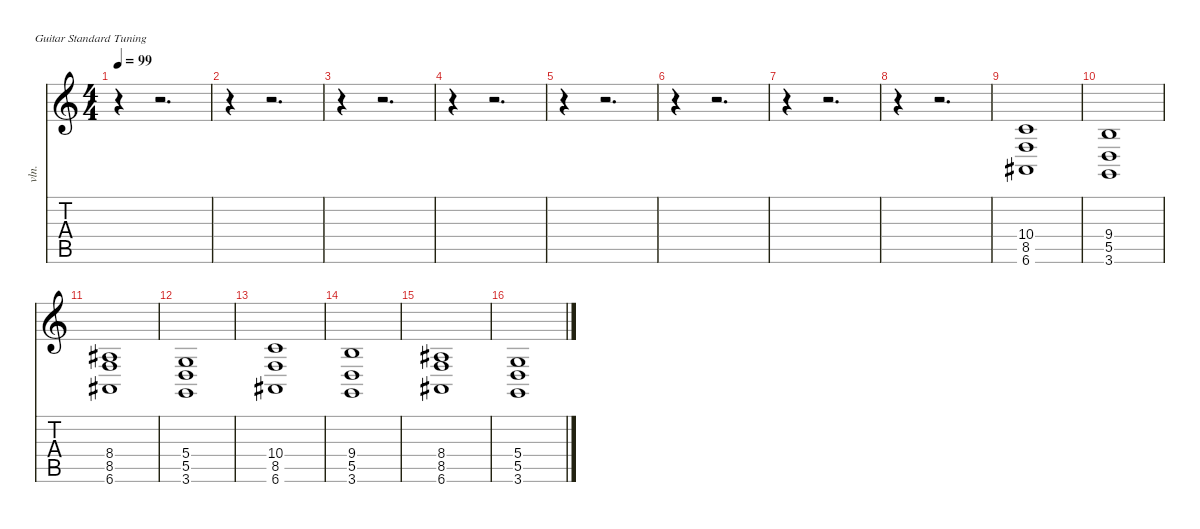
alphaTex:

\defaultSystemsLayout 4
\hideDynamics
\bracketExtendMode nobrackets
\otherSystemsTrackNameOrientation horizontal
\track ("strings" "vln.") {instrument stringensemble1}
\staff {score tabs}
\tuning (E4 B3 G3 D3 A2 E2)
\ts (4 4)
\tempo 99
\clef g2
\ks c
r.4{dy f} r.2{d} |
r.4 r.2{d} |
r.4 r.2{d} |
r.4 r.2{d} |
r.4 r.2{d} |
r.4 r.2{d} |
r.4 r.2{d} |
r.4 r.2{d} |
(10.4 8.5 6.6{acc #}).1 |
(9.4 5.5 3.6).1 |
(8.4{acc #} 8.5 6.6{acc #}).1 |
(5.4 5.5 3.6).1 |
(10.4 8.5 6.6{acc #}).1 |
(9.4 5.5 3.6).1 |
(8.4{acc #} 8.5 6.6{acc #}).1 |
(5.4 5.5 3.6).1
